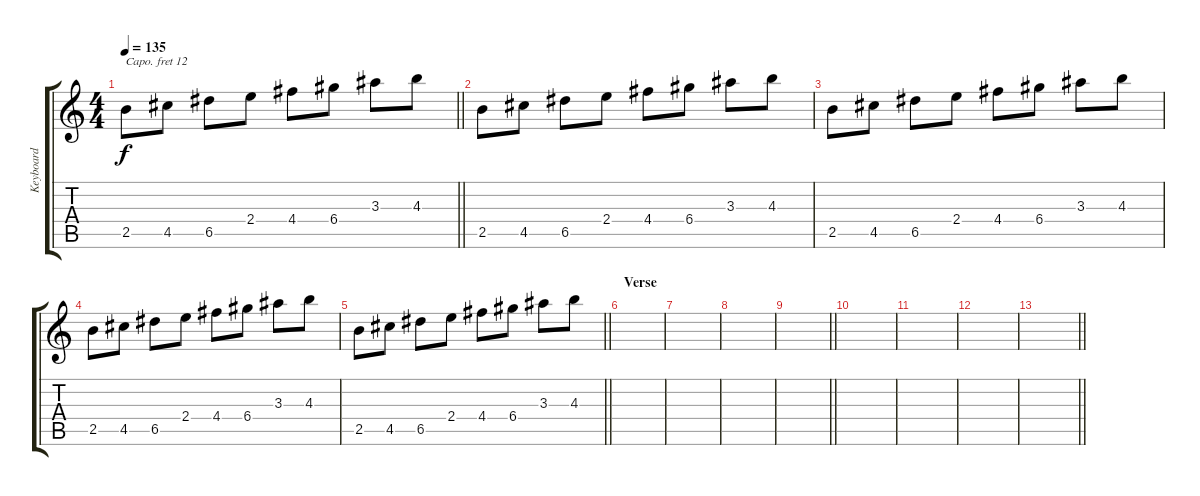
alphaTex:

\track ("Keyboard" "Keyboard") {instrument marimba}
\staff {score tabs}
\capo 12
\tuning (E5 B4 G4 D4 A3 E3) {hide}
\ts (4 4)
\tempo 135
\clef g2
\barLineRight lightlight
\ks c
2.5.8{dy f} 4.5.8 6.5.8 2.4.8 4.4.8 6.4.8 3.3.8 4.3.8 |
2.5.8 4.5.8 6.5.8 2.4.8 4.4.8 6.4.8 3.3.8 4.3.8 |
2.5.8 4.5.8 6.5.8 2.4.8 4.4.8 6.4.8 3.3.8 4.3.8 |
2.5.8 4.5.8 6.5.8 2.4.8 4.4.8 6.4.8 3.3.8 4.3.8 |
\barLineRight lightlight
2.5.8 4.5.8 6.5.8 2.4.8 4.4.8 6.4.8 3.3.8 4.3.8 |
\section ("" "Verse")
|
|
|
\barLineRight lightlight
|
|
|
|
\barLineRight lightlight
